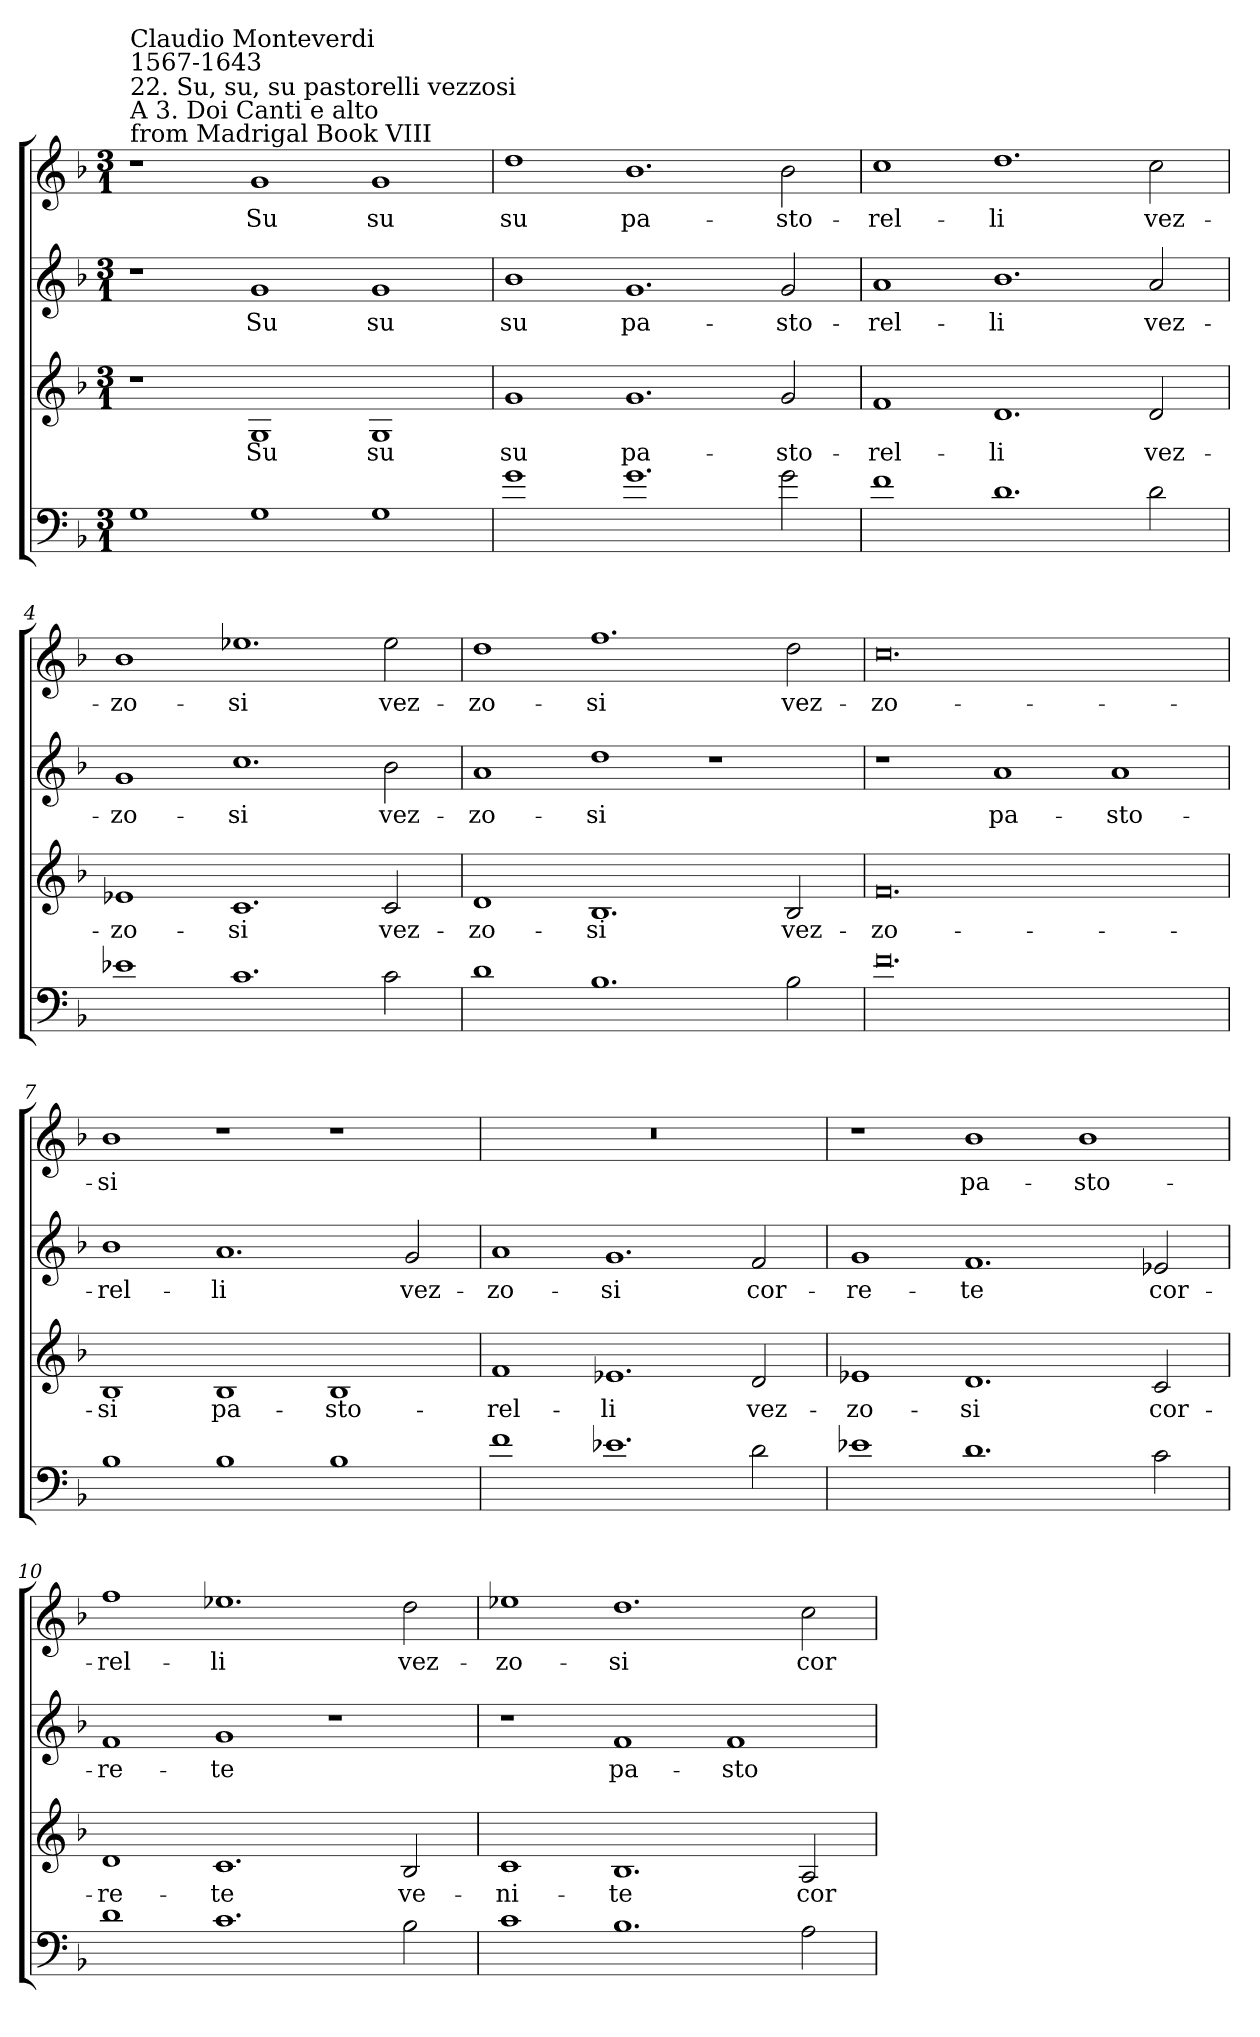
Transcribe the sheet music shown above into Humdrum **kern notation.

**kern	**kern	**text	**kern	**text	**kern	**text
*part4	*part3	*part3	*part2	*part2	*part1	*part1
*staff4	*staff3	*staff3	*staff2	*staff2	*staff1	*staff1
*clefF4	*clefG2	*	*clefG2	*	*clefG2	*
*k[b-]	*k[b-]	*	*k[b-]	*	*k[b-]	*
*F:	*F:	*	*F:	*	*F:	*
*M3/1	*M3/1	*	*M3/1	*	*M3/1	*
=1	=1	=1	=1	=1	=1	=1
!	!	!	!	!	!LO:TX:a:t=22. Su, su, su pastorelli vezzosi\nA 3. Doi Canti e alto\nfrom Madrigal Book VIII	!
!	!	!	!	!	!LO:TX:a:t=Claudio Monteverdi\n1567-1643	!
1G	1r	.	1r	.	1r	.
!	!	!LO:LY:b	!	!LO:LY:b	!	!LO:LY:b
1G	1G	Su	1g	Su	1g	Su
!	!	!LO:LY:b	!	!LO:LY:b	!	!LO:LY:b
1G	1G	su	1g	su	1g	su
=2	=2	=2	=2	=2	=2	=2
!	!	!LO:LY:b	!	!LO:LY:b	!	!LO:LY:b
1g	1g	su	1b-	su	1dd	su
!	!	!LO:LY:b	!	!LO:LY:b	!	!LO:LY:b
1.g	1.g	pa-	1.g	pa-	1.b-	pa-
!	!	!LO:LY:b	!	!LO:LY:b	!	!LO:LY:b
2g\	2g/	-sto-	2g/	-sto-	2b-\	-sto-
=3	=3	=3	=3	=3	=3	=3
!	!	!LO:LY:b	!	!LO:LY:b	!	!LO:LY:b
1f	1f	-rel-	1a	-rel-	1cc	-rel-
!	!	!LO:LY:b	!	!LO:LY:b	!	!LO:LY:b
1.d	1.d	-li	1.b-	-li	1.dd	-li
!	!	!LO:LY:b	!	!LO:LY:b	!	!LO:LY:b
2d\	2d/	vez-	2a/	vez-	2cc\	vez-
=4	=4	=4	=4	=4	=4	=4
!	!	!LO:LY:b	!	!LO:LY:b	!	!LO:LY:b
1e-X	1e-X	-zo-	1g	-zo-	1b-	-zo-
!	!	!LO:LY:b	!	!LO:LY:b	!	!LO:LY:b
1.c	1.c	-si	1.cc	-si	1.ee-X	-si
!	!	!LO:LY:b	!	!LO:LY:b	!	!LO:LY:b
2c\	2c/	vez-	2b-\	vez-	2ee-\	vez-
=5	=5	=5	=5	=5	=5	=5
!	!	!LO:LY:b	!	!LO:LY:b	!	!LO:LY:b
1d	1d	-zo-	1a	-zo-	1dd	-zo-
!	!	!LO:LY:b	!	!LO:LY:b	!	!LO:LY:b
1.B-	1.B-	-si	1dd	-si	1.ff	-si
.	.	.	1r	.	.	.
!	!	!LO:LY:b	!	!	!	!LO:LY:b
2B-\	2B-/	vez-	.	.	2dd\	vez-
!!LO:LB:g=z
=6	=6	=6	=6	=6	=6	=6
!	!	!LO:LY:b	!	!	!	!LO:LY:b
0.f	0.f	-zo-	1r	.	0.cc	-zo-
!	!	!	!	!LO:LY:b	!	!
.	.	.	1a	pa-	.	.
!	!	!	!	!LO:LY:b	!	!
.	.	.	1a	-sto-	.	.
=7	=7	=7	=7	=7	=7	=7
!	!	!LO:LY:b	!	!LO:LY:b	!	!LO:LY:b
1B-	1B-	-si	1b-	-rel-	1b-	-si
!	!	!LO:LY:b	!	!LO:LY:b	!	!
1B-	1B-	pa-	1.a	-li	1r	.
!	!	!LO:LY:b	!	!	!	!
1B-	1B-	-sto-	.	.	1r	.
!	!	!	!	!LO:LY:b	!	!
.	.	.	2g/	vez-	.	.
=8	=8	=8	=8	=8	=8	=8
!	!	!LO:LY:b	!	!LO:LY:b	!	!
1f	1f	-rel-	1a	-zo-	0.r	.
!	!	!LO:LY:b	!	!LO:LY:b	!	!
1.e-X	1.e-X	-li	1.g	-si	.	.
!	!	!LO:LY:b	!	!LO:LY:b	!	!
2d\	2d/	vez-	2f/	cor-	.	.
=9	=9	=9	=9	=9	=9	=9
!	!	!LO:LY:b	!	!LO:LY:b	!	!
1e-X	1e-X	-zo-	1g	-re-	1r	.
!	!	!LO:LY:b	!	!LO:LY:b	!	!LO:LY:b
1.d	1.d	-si	1.f	-te	1b-	pa-
!	!	!	!	!	!	!LO:LY:b
.	.	.	.	.	1b-	-sto-
!	!	!LO:LY:b	!	!LO:LY:b	!	!
2c\	2c/	cor-	2e-X/	cor-	.	.
=10	=10	=10	=10	=10	=10	=10
!	!	!LO:LY:b	!	!LO:LY:b	!	!LO:LY:b
1d	1d	-re-	1f	-re-	1ff	-rel-
!	!	!LO:LY:b	!	!LO:LY:b	!	!LO:LY:b
1.c	1.c	-te	1g	-te	1.ee-X	-li
.	.	.	1r	.	.	.
!	!	!LO:LY:b	!	!	!	!LO:LY:b
2B-\	2B-/	ve-	.	.	2dd\	vez-
!!LO:LB:g=z
=11	=11	=11	=11	=11	=11	=11
!	!	!LO:LY:b	!	!	!	!LO:LY:b
1c	1c	-ni-	1r	.	1ee-X	-zo-
!	!	!LO:LY:b	!	!LO:LY:b	!	!LO:LY:b
1.B-	1.B-	-te	1f	pa-	1.dd	-si
!	!	!	!	!LO:LY:b	!	!
.	.	.	1f	-sto-	.	.
!	!	!LO:LY:b	!	!	!	!LO:LY:b
2A\	2A/	cor-	.	.	2cc\	cor-
=	=	=	=	=	=	=
*-	*-	*-	*-	*-	*-	*-
